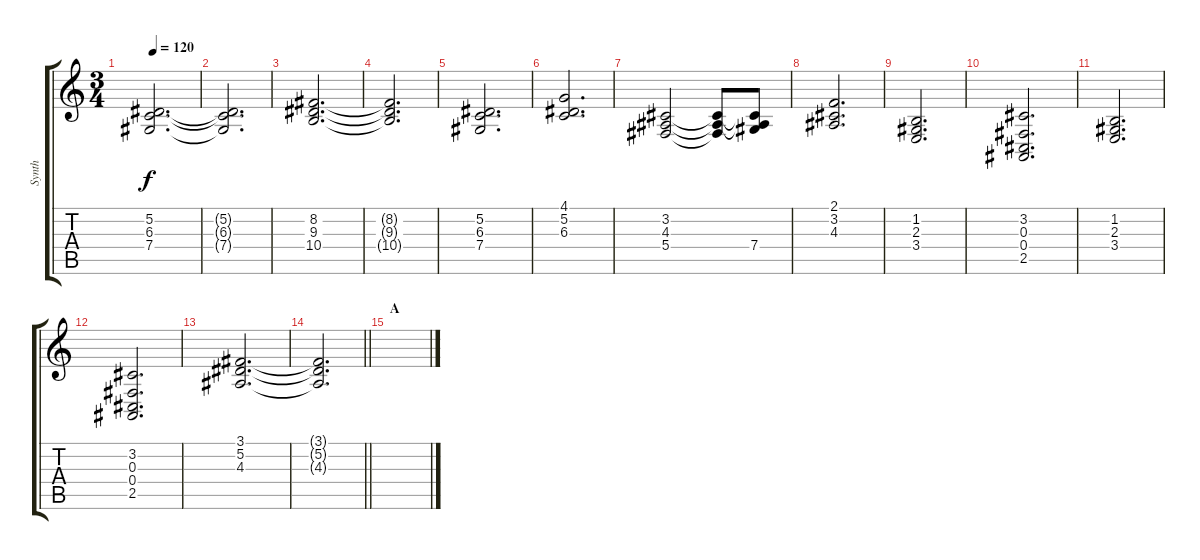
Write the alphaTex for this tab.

\track ("Synth" "Synth") {instrument stringensemble1}
\staff {score tabs}
\tuning (Eb4 Bb3 Gb3 Db3 Ab2 Eb2) {hide}
\ts (3 4)
\tempo 120
\clef g2
\ks c
(5.2 6.3 7.4).2{d dy f} |
(5.2{t} 6.3{t} 7.4{t}).2{d} |
(8.2 9.3 10.4).2{d} |
(8.2{t} 9.3{t} 10.4{t}).2{d} |
(5.2 6.3 7.4).2{d} |
(4.1 5.2 6.3).2{d} |
(3.2 4.3 5.4).2 (3.2{t} 4.3{t} 5.4{t}).8 (3.2{t} 4.3{t} 7.4).8 |
(2.1 3.2 4.3).2{d} |
(1.2 2.3 3.4).2{d} |
(3.2 0.3 0.4 2.5).2{d} |
(1.2 2.3 3.4).2{d} |
(3.2 0.3 0.4 2.5).2{d} |
(3.1 5.2 4.3).2{d} |
\barLineRight lightlight
(3.1{t} 5.2{t} 4.3{t}).2{d volume 0} |
\section ("" "A")
